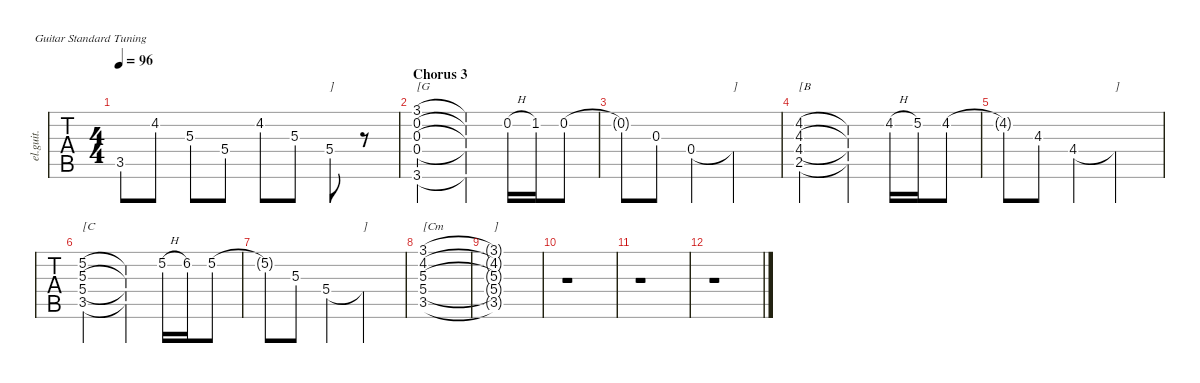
\defaultSystemsLayout 4
\hideDynamics
\bracketExtendMode nobrackets
\track ("Guitar L7" "el.guit.") {instrument electricguitarclean}
\staff {tabs}
\tuning (E4 B3 G3 D3 A2 E2)
\ts (4 4)
\tempo 96
\clef g2
\ks g
3.5{lf 2 acc forcenatural}.8{dy mf} 4.2{lf 3 acc #}.8 5.3{lf 5 acc forcenatural}.8 5.4{lf 4 acc forcenatural}.8 4.2{lf 3 acc #}.8 5.3{lf 5 acc forcenatural}.8 5.4{lf 4 acc forcenatural}.8{txt "]"} r.8 |
\section ("" "Chorus 3")
(3.6{lf 3 acc forcenatural} 0.4{acc forcenatural} 0.3{acc forcenatural} 0.2{acc forcenatural} 3.1{lf 4 acc forcenatural}).2{txt "[G"} (3.1{t acc forcenatural} 0.2{t acc forcenatural} 0.3{t acc forcenatural} 0.4{t acc forcenatural} 3.6{t acc forcenatural}).4 0.2{h acc forcenatural}.16 1.2{lf 2 acc forcenatural}.16 0.2{acc forcenatural}.8 |
0.2{t acc forcenatural}.8 0.3{acc forcenatural}.8 0.4{acc forcenatural}.4 0.4{t acc forcenatural}.2{txt "]"} |
(2.5{lf 2 acc forcenatural} 4.4{lf 4 acc #} 4.3{lf 4 acc forcenatural} 4.2{lf 4 acc #}).2{txt "[B"} (4.2{t acc #} 4.3{t acc forcenatural} 4.4{t acc #} 2.5{t acc forcenatural}).4 4.2{h lf 4 acc #}.16 5.2{lf 5 acc forcenatural}.16 4.2{lf 4 acc #}.8 |
4.2{t acc #}.8 4.3{lf 4 acc forcenatural}.8 4.4{lf 4 acc #}.4 4.4{t acc #}.2{txt "]"} |
(3.5{lf 2 acc forcenatural} 5.4{lf 4 acc forcenatural} 5.3{lf 4 acc forcenatural} 5.2{lf 4 acc forcenatural}).2{txt "[C"} (5.2{t acc forcenatural} 5.3{t acc forcenatural} 5.4{t acc forcenatural} 3.5{t acc forcenatural}).4 5.2{h lf 4 acc forcenatural}.16 6.2{lf 5 acc forcenatural}.16 5.2{lf 4 acc forcenatural}.8 |
5.2{t acc forcenatural}.8 5.3{lf 4 acc forcenatural}.8 5.4{lf 4 acc forcenatural}.4 5.4{t acc forcenatural}.2{txt "]"} |
(3.5{lf 2 acc forcenatural} 5.4{lf 4 acc forcenatural} 5.3{lf 5 acc forcenatural} 4.2{lf 3 acc #} 3.1{lf 2 acc forcenatural}).1{txt "[Cm"} |
(3.5{t acc forcenatural} 5.4{t acc forcenatural} 5.3{t acc forcenatural} 4.2{t acc #} 3.1{t acc forcenatural}).1{txt "]"} |
r.1 |
r.1 |
r.1
